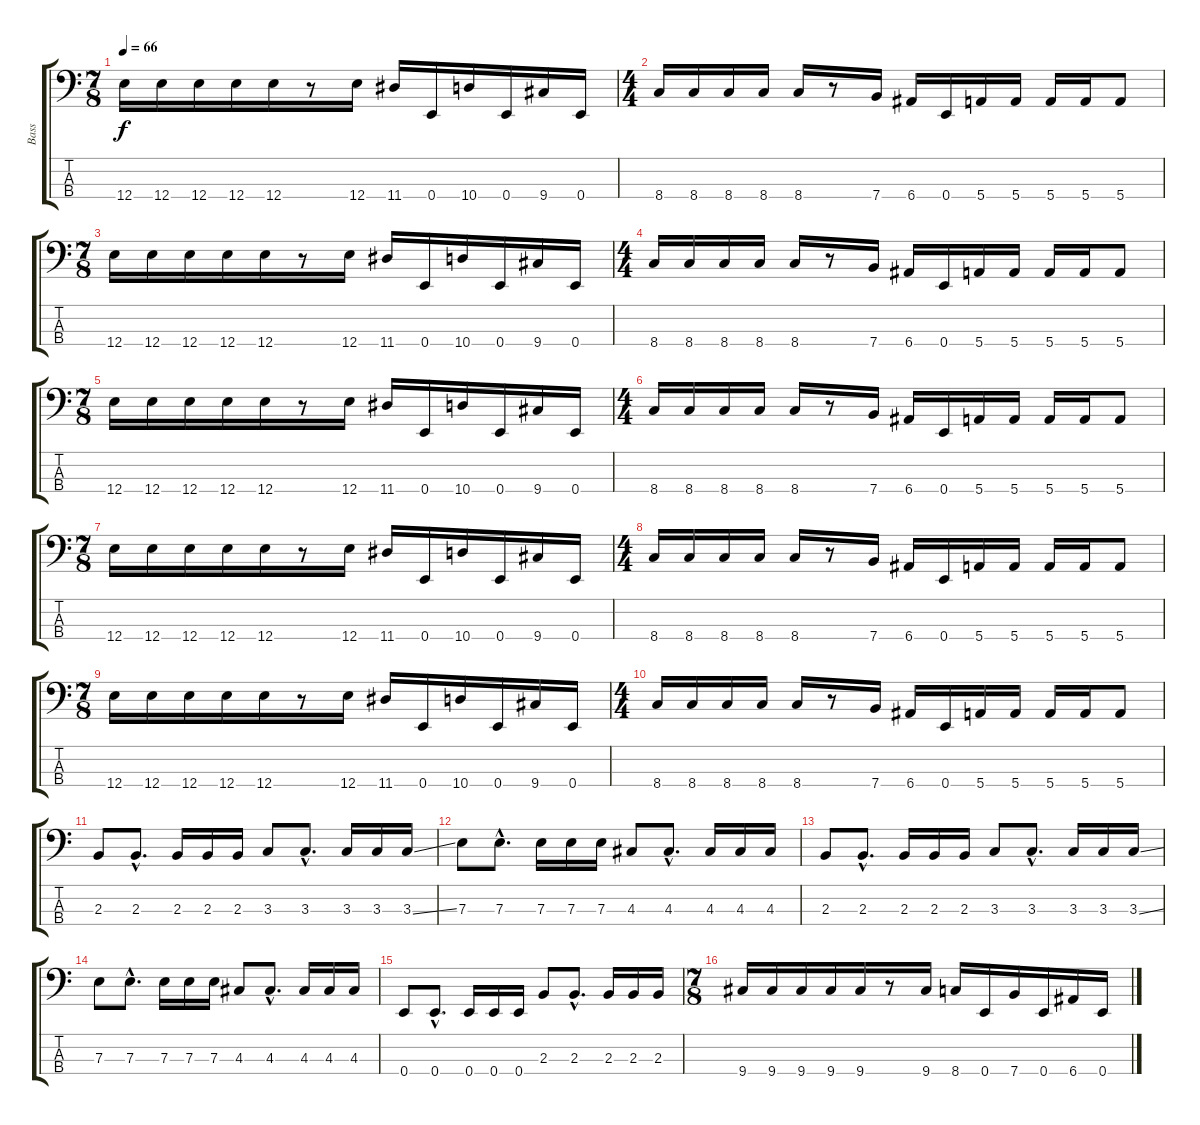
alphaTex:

\track ("Bass" "Bass") {instrument electricbassfinger}
\staff {score tabs}
\tuning (G2 D2 A1 E1) {hide}
\ts (7 8)
\tempo 66
\clef f4
\ks c
12.4.16{dy f} 12.4.16 12.4.16 12.4.16 12.4.16 r.8 12.4.16 11.4.16 0.4.16 10.4.16 0.4.16 9.4.16 0.4.16 |
\ts (4 4)
8.4.16 8.4.16 8.4.16 8.4.16 8.4.16 r.8 7.4.16 6.4.16 0.4.16 5.4.16 5.4.16 5.4.16 5.4.16 5.4.8 |
\ts (7 8)
12.4.16 12.4.16 12.4.16 12.4.16 12.4.16 r.8 12.4.16 11.4.16 0.4.16 10.4.16 0.4.16 9.4.16 0.4.16 |
\ts (4 4)
8.4.16 8.4.16 8.4.16 8.4.16 8.4.16 r.8 7.4.16 6.4.16 0.4.16 5.4.16 5.4.16 5.4.16 5.4.16 5.4.8 |
\ts (7 8)
12.4.16 12.4.16 12.4.16 12.4.16 12.4.16 r.8 12.4.16 11.4.16 0.4.16 10.4.16 0.4.16 9.4.16 0.4.16 |
\ts (4 4)
8.4.16 8.4.16 8.4.16 8.4.16 8.4.16 r.8 7.4.16 6.4.16 0.4.16 5.4.16 5.4.16 5.4.16 5.4.16 5.4.8 |
\ts (7 8)
12.4.16 12.4.16 12.4.16 12.4.16 12.4.16 r.8 12.4.16 11.4.16 0.4.16 10.4.16 0.4.16 9.4.16 0.4.16 |
\ts (4 4)
8.4.16 8.4.16 8.4.16 8.4.16 8.4.16 r.8 7.4.16 6.4.16 0.4.16 5.4.16 5.4.16 5.4.16 5.4.16 5.4.8 |
\ts (7 8)
12.4.16 12.4.16 12.4.16 12.4.16 12.4.16 r.8 12.4.16 11.4.16 0.4.16 10.4.16 0.4.16 9.4.16 0.4.16 |
\ts (4 4)
8.4.16 8.4.16 8.4.16 8.4.16 8.4.16 r.8 7.4.16 6.4.16 0.4.16 5.4.16 5.4.16 5.4.16 5.4.16 5.4.8 |
2.3.8 2.3{hac}.8{d} 2.3.16 2.3.16 2.3.16 3.3.8 3.3{hac}.8{d} 3.3.16 3.3.16 3.3{ss}.16 |
7.3.8 7.3{hac}.8{d} 7.3.16 7.3.16 7.3.16 4.3.8 4.3{hac}.8{d} 4.3.16 4.3.16 4.3.16 |
2.3.8 2.3{hac}.8{d} 2.3.16 2.3.16 2.3.16 3.3.8 3.3{hac}.8{d} 3.3.16 3.3.16 3.3{ss}.16 |
7.3.8 7.3{hac}.8{d} 7.3.16 7.3.16 7.3.16 4.3.8 4.3{hac}.8{d} 4.3.16 4.3.16 4.3.16 |
0.4.8 0.4{hac}.8{d} 0.4.16 0.4.16 0.4.16 2.3.8 2.3{hac}.8{d} 2.3.16 2.3.16 2.3.16 |
\ts (7 8)
9.4.16 9.4.16 9.4.16 9.4.16 9.4.16 r.8 9.4.16 8.4.16 0.4.16 7.4.16 0.4.16 6.4.16 0.4.16
